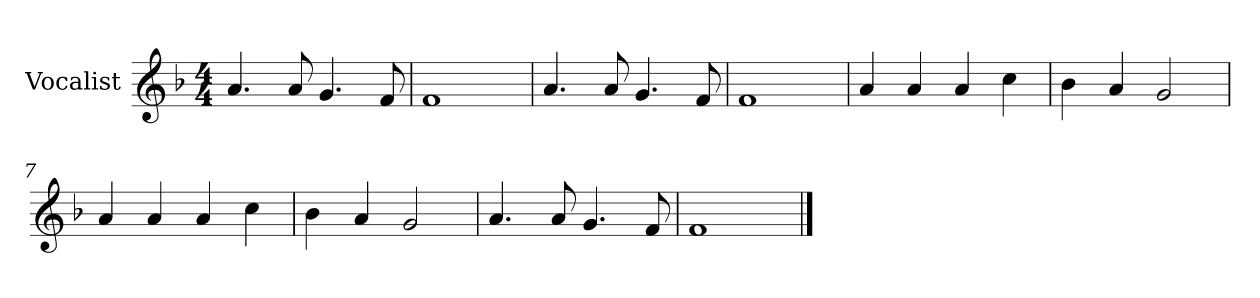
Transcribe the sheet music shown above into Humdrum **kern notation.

**kern
*part1
*staff1
*I"Vocalist
*k[b-]
*F:
*M4/4
=1
4.a
8a
4.g
8f
=2
1f
=3
4.a
8a
4.g
8f
=4
1f
=5
4a
4a
4a
4cc
=6
4b-
4a
2g
=7
4a
4a
4a
4cc
=8
4b-
4a
2g
=9
4.a
8a
4.g
8f
=10
1f
==
*-
